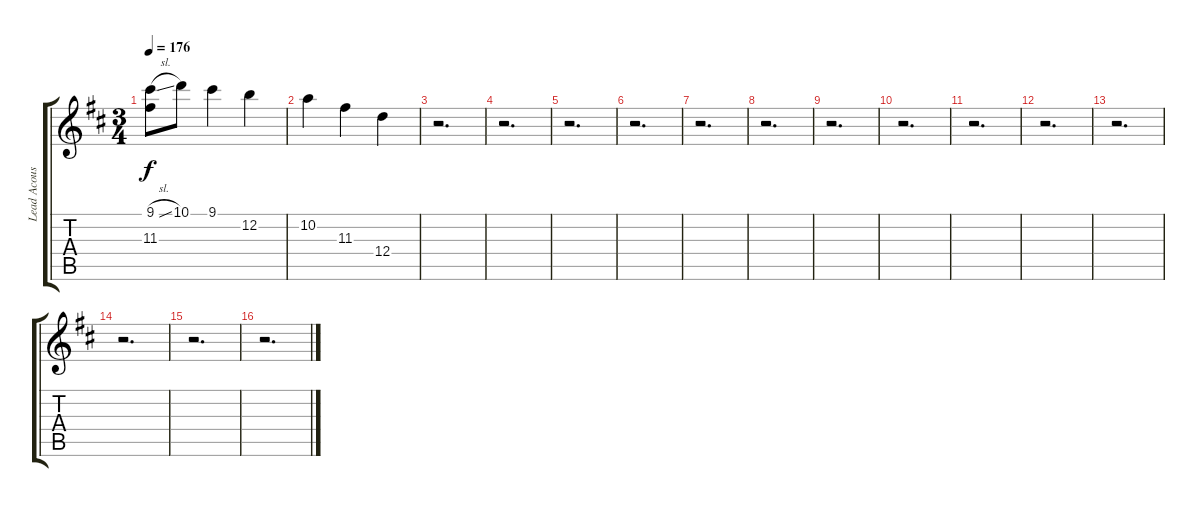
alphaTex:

\track ("Lead Acoustic" "Lead Acous") {instrument acousticguitarsteel}
\staff {score tabs}
\tuning (E4 B3 G3 D3 A2 E2) {hide}
\ts (3 4)
\tempo 176
\clef g2
\ks d
(9.1{sl} 11.3).8{dy f} 10.1.8 9.1.4 12.2.4 |
10.2.4 11.3.4 12.4.4 |
r.2{d} |
r.2{d} |
r.2{d} |
r.2{d} |
r.2{d} |
r.2{d} |
r.2{d} |
r.2{d} |
r.2{d} |
r.2{d} |
r.2{d} |
r.2{d} |
r.2{d} |
r.2{d}
